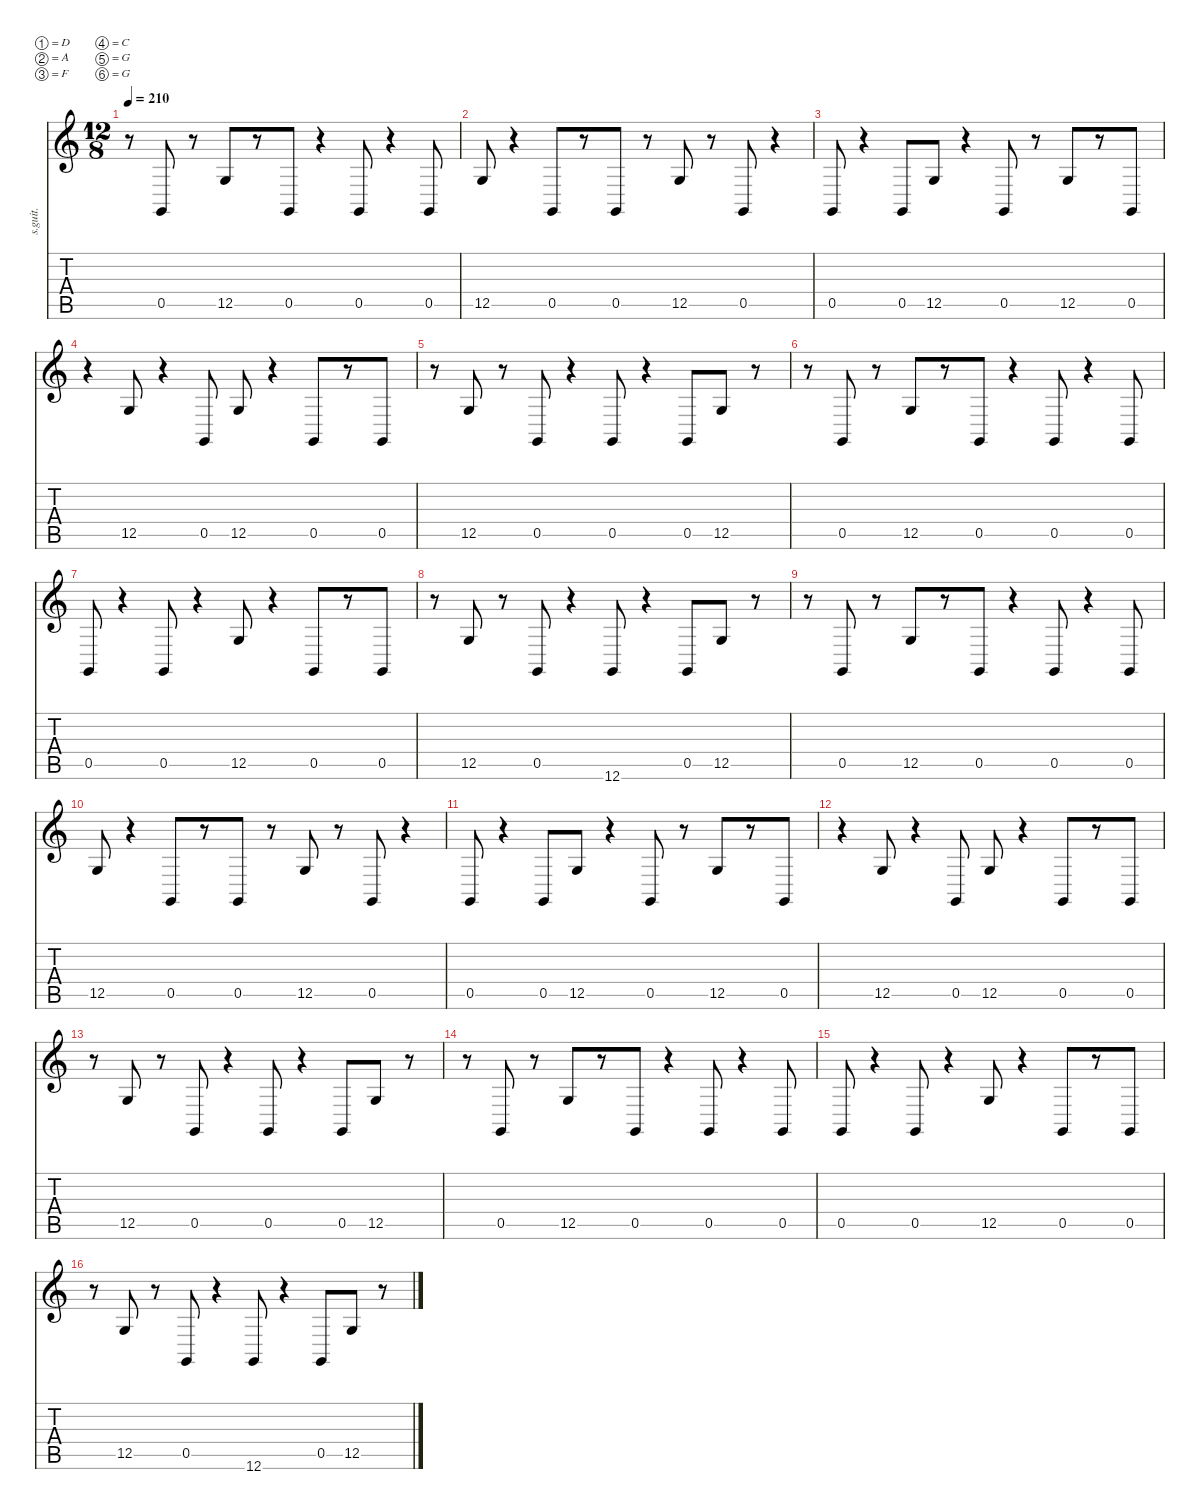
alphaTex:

\defaultSystemsLayout 4
\hideDynamics
\bracketExtendMode nobrackets
\track ("Bass" "s.guit.") {instrument electricbasspick}
\staff {score tabs}
\tuning (D3 A2 F2 C2 G1 G0)
\ts (12 8)
\tempo 210
\clef g2
\ks c
r.8{dy f} 0.5.8{lyrics (0 "") lyrics (1 "") lyrics (2 "") lyrics (3 "") lyrics (4 "")} r.8 12.5.8{lyrics (0 "") lyrics (1 "") lyrics (2 "") lyrics (3 "") lyrics (4 "")} r.8 0.5.8{lyrics (0 "") lyrics (1 "") lyrics (2 "") lyrics (3 "") lyrics (4 "")} r.4 0.5.8{lyrics (0 "") lyrics (1 "") lyrics (2 "") lyrics (3 "") lyrics (4 "")} r.4 0.5.8{lyrics (0 "") lyrics (1 "") lyrics (2 "") lyrics (3 "") lyrics (4 "")} |
12.5.8{lyrics (0 "") lyrics (1 "") lyrics (2 "") lyrics (3 "") lyrics (4 "")} r.4 0.5.8{lyrics (0 "") lyrics (1 "") lyrics (2 "") lyrics (3 "") lyrics (4 "")} r.8 0.5.8{lyrics (0 "") lyrics (1 "") lyrics (2 "") lyrics (3 "") lyrics (4 "")} r.8 12.5.8{lyrics (0 "") lyrics (1 "") lyrics (2 "") lyrics (3 "") lyrics (4 "")} r.8 0.5.8{lyrics (0 "") lyrics (1 "") lyrics (2 "") lyrics (3 "") lyrics (4 "")} r.4 |
0.5.8{lyrics (0 "") lyrics (1 "") lyrics (2 "") lyrics (3 "") lyrics (4 "")} r.4 0.5.8{lyrics (0 "") lyrics (1 "") lyrics (2 "") lyrics (3 "") lyrics (4 "")} 12.5.8{lyrics (0 "") lyrics (1 "") lyrics (2 "") lyrics (3 "") lyrics (4 "")} r.4 0.5.8{lyrics (0 "") lyrics (1 "") lyrics (2 "") lyrics (3 "") lyrics (4 "")} r.8 12.5.8{lyrics (0 "") lyrics (1 "") lyrics (2 "") lyrics (3 "") lyrics (4 "")} r.8 0.5.8{lyrics (0 "") lyrics (1 "") lyrics (2 "") lyrics (3 "") lyrics (4 "")} |
r.4 12.5.8{lyrics (0 "") lyrics (1 "") lyrics (2 "") lyrics (3 "") lyrics (4 "")} r.4 0.5.8{lyrics (0 "") lyrics (1 "") lyrics (2 "") lyrics (3 "") lyrics (4 "")} 12.5.8{lyrics (0 "") lyrics (1 "") lyrics (2 "") lyrics (3 "") lyrics (4 "")} r.4 0.5.8{lyrics (0 "") lyrics (1 "") lyrics (2 "") lyrics (3 "") lyrics (4 "")} r.8 0.5.8{lyrics (0 "") lyrics (1 "") lyrics (2 "") lyrics (3 "") lyrics (4 "")} |
r.8 12.5.8{lyrics (0 "") lyrics (1 "") lyrics (2 "") lyrics (3 "") lyrics (4 "")} r.8 0.5.8{lyrics (0 "") lyrics (1 "") lyrics (2 "") lyrics (3 "") lyrics (4 "")} r.4 0.5.8{lyrics (0 "") lyrics (1 "") lyrics (2 "") lyrics (3 "") lyrics (4 "")} r.4 0.5.8{lyrics (0 "") lyrics (1 "") lyrics (2 "") lyrics (3 "") lyrics (4 "")} 12.5.8{lyrics (0 "") lyrics (1 "") lyrics (2 "") lyrics (3 "") lyrics (4 "")} r.8 |
r.8 0.5.8{lyrics (0 "") lyrics (1 "") lyrics (2 "") lyrics (3 "") lyrics (4 "")} r.8 12.5.8{lyrics (0 "") lyrics (1 "") lyrics (2 "") lyrics (3 "") lyrics (4 "")} r.8 0.5.8{lyrics (0 "") lyrics (1 "") lyrics (2 "") lyrics (3 "") lyrics (4 "")} r.4 0.5.8{lyrics (0 "") lyrics (1 "") lyrics (2 "") lyrics (3 "") lyrics (4 "")} r.4 0.5.8{lyrics (0 "") lyrics (1 "") lyrics (2 "") lyrics (3 "") lyrics (4 "")} |
0.5.8{lyrics (0 "") lyrics (1 "") lyrics (2 "") lyrics (3 "") lyrics (4 "")} r.4 0.5.8{lyrics (0 "") lyrics (1 "") lyrics (2 "") lyrics (3 "") lyrics (4 "")} r.4 12.5.8{lyrics (0 "") lyrics (1 "") lyrics (2 "") lyrics (3 "") lyrics (4 "")} r.4 0.5.8{lyrics (0 "") lyrics (1 "") lyrics (2 "") lyrics (3 "") lyrics (4 "")} r.8 0.5.8{lyrics (0 "") lyrics (1 "") lyrics (2 "") lyrics (3 "") lyrics (4 "")} |
r.8 12.5.8{lyrics (0 "") lyrics (1 "") lyrics (2 "") lyrics (3 "") lyrics (4 "")} r.8 0.5.8{lyrics (0 "") lyrics (1 "") lyrics (2 "") lyrics (3 "") lyrics (4 "")} r.4 12.6.8{lyrics (0 "") lyrics (1 "") lyrics (2 "") lyrics (3 "") lyrics (4 "")} r.4 0.5.8{lyrics (0 "") lyrics (1 "") lyrics (2 "") lyrics (3 "") lyrics (4 "")} 12.5.8{lyrics (0 "") lyrics (1 "") lyrics (2 "") lyrics (3 "") lyrics (4 "")} r.8 |
r.8 0.5.8{lyrics (0 "") lyrics (1 "") lyrics (2 "") lyrics (3 "") lyrics (4 "")} r.8 12.5.8{lyrics (0 "") lyrics (1 "") lyrics (2 "") lyrics (3 "") lyrics (4 "")} r.8 0.5.8{lyrics (0 "") lyrics (1 "") lyrics (2 "") lyrics (3 "") lyrics (4 "")} r.4 0.5.8{lyrics (0 "") lyrics (1 "") lyrics (2 "") lyrics (3 "") lyrics (4 "")} r.4 0.5.8{lyrics (0 "") lyrics (1 "") lyrics (2 "") lyrics (3 "") lyrics (4 "")} |
12.5.8{lyrics (0 "") lyrics (1 "") lyrics (2 "") lyrics (3 "") lyrics (4 "")} r.4 0.5.8{lyrics (0 "") lyrics (1 "") lyrics (2 "") lyrics (3 "") lyrics (4 "")} r.8 0.5.8{lyrics (0 "") lyrics (1 "") lyrics (2 "") lyrics (3 "") lyrics (4 "")} r.8 12.5.8{lyrics (0 "") lyrics (1 "") lyrics (2 "") lyrics (3 "") lyrics (4 "")} r.8 0.5.8{lyrics (0 "") lyrics (1 "") lyrics (2 "") lyrics (3 "") lyrics (4 "")} r.4 |
0.5.8{lyrics (0 "") lyrics (1 "") lyrics (2 "") lyrics (3 "") lyrics (4 "")} r.4 0.5.8{lyrics (0 "") lyrics (1 "") lyrics (2 "") lyrics (3 "") lyrics (4 "")} 12.5.8{lyrics (0 "") lyrics (1 "") lyrics (2 "") lyrics (3 "") lyrics (4 "")} r.4 0.5.8{lyrics (0 "") lyrics (1 "") lyrics (2 "") lyrics (3 "") lyrics (4 "")} r.8 12.5.8{lyrics (0 "") lyrics (1 "") lyrics (2 "") lyrics (3 "") lyrics (4 "")} r.8 0.5.8{lyrics (0 "") lyrics (1 "") lyrics (2 "") lyrics (3 "") lyrics (4 "")} |
r.4 12.5.8{lyrics (0 "") lyrics (1 "") lyrics (2 "") lyrics (3 "") lyrics (4 "")} r.4 0.5.8{lyrics (0 "") lyrics (1 "") lyrics (2 "") lyrics (3 "") lyrics (4 "")} 12.5.8{lyrics (0 "") lyrics (1 "") lyrics (2 "") lyrics (3 "") lyrics (4 "")} r.4 0.5.8{lyrics (0 "") lyrics (1 "") lyrics (2 "") lyrics (3 "") lyrics (4 "")} r.8 0.5.8{lyrics (0 "") lyrics (1 "") lyrics (2 "") lyrics (3 "") lyrics (4 "")} |
r.8 12.5.8{lyrics (0 "") lyrics (1 "") lyrics (2 "") lyrics (3 "") lyrics (4 "")} r.8 0.5.8{lyrics (0 "") lyrics (1 "") lyrics (2 "") lyrics (3 "") lyrics (4 "")} r.4 0.5.8{lyrics (0 "") lyrics (1 "") lyrics (2 "") lyrics (3 "") lyrics (4 "")} r.4 0.5.8{lyrics (0 "") lyrics (1 "") lyrics (2 "") lyrics (3 "") lyrics (4 "")} 12.5.8{lyrics (0 "") lyrics (1 "") lyrics (2 "") lyrics (3 "") lyrics (4 "")} r.8 |
r.8 0.5.8{lyrics (0 "") lyrics (1 "") lyrics (2 "") lyrics (3 "") lyrics (4 "")} r.8 12.5.8{lyrics (0 "") lyrics (1 "") lyrics (2 "") lyrics (3 "") lyrics (4 "")} r.8 0.5.8{lyrics (0 "") lyrics (1 "") lyrics (2 "") lyrics (3 "") lyrics (4 "")} r.4 0.5.8{lyrics (0 "") lyrics (1 "") lyrics (2 "") lyrics (3 "") lyrics (4 "")} r.4 0.5.8{lyrics (0 "") lyrics (1 "") lyrics (2 "") lyrics (3 "") lyrics (4 "")} |
0.5.8{lyrics (0 "") lyrics (1 "") lyrics (2 "") lyrics (3 "") lyrics (4 "")} r.4 0.5.8{lyrics (0 "") lyrics (1 "") lyrics (2 "") lyrics (3 "") lyrics (4 "")} r.4 12.5.8{lyrics (0 "") lyrics (1 "") lyrics (2 "") lyrics (3 "") lyrics (4 "")} r.4 0.5.8{lyrics (0 "") lyrics (1 "") lyrics (2 "") lyrics (3 "") lyrics (4 "")} r.8 0.5.8{lyrics (0 "") lyrics (1 "") lyrics (2 "") lyrics (3 "") lyrics (4 "")} |
r.8 12.5.8{lyrics (0 "") lyrics (1 "") lyrics (2 "") lyrics (3 "") lyrics (4 "")} r.8 0.5.8{lyrics (0 "") lyrics (1 "") lyrics (2 "") lyrics (3 "") lyrics (4 "")} r.4 12.6.8{lyrics (0 "") lyrics (1 "") lyrics (2 "") lyrics (3 "") lyrics (4 "")} r.4 0.5.8{lyrics (0 "") lyrics (1 "") lyrics (2 "") lyrics (3 "") lyrics (4 "")} 12.5.8{lyrics (0 "") lyrics (1 "") lyrics (2 "") lyrics (3 "") lyrics (4 "")} r.8
